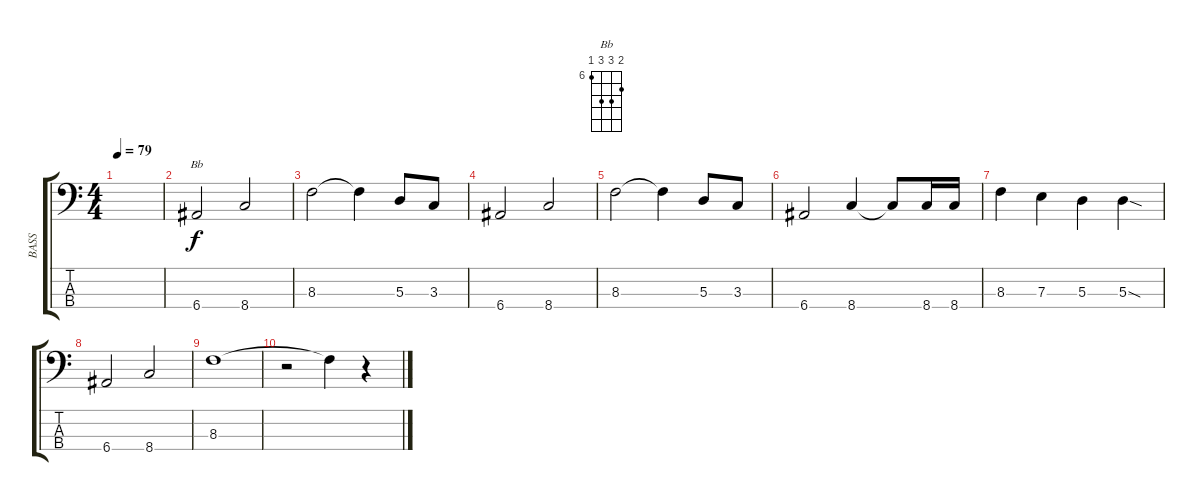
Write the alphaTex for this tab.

\track ("BASS" "BASS") {instrument electricbassfinger}
\staff {score tabs}
\tuning (G2 D2 A1 E1) {hide}
\chord ("Bb" 7 8 8 6) {firstfret 6}
\ts (4 4)
\tempo 79
\clef f4
\ks c
|
6.4.2{ch "Bb"} 8.4.2 |
8.3.2 8.3{t}.4 5.3.8 3.3.8 |
6.4.2 8.4.2 |
8.3.2 8.3{t}.4 5.3.8 3.3.8 |
6.4.2 8.4.4 8.4{t}.8 8.4.16 8.4.16 |
8.3.4 7.3.4 5.3.4 5.3{sod}.4 |
6.4.2 8.4.2 |
8.3.1 |
r.2 8.3{t}.4 r.4
